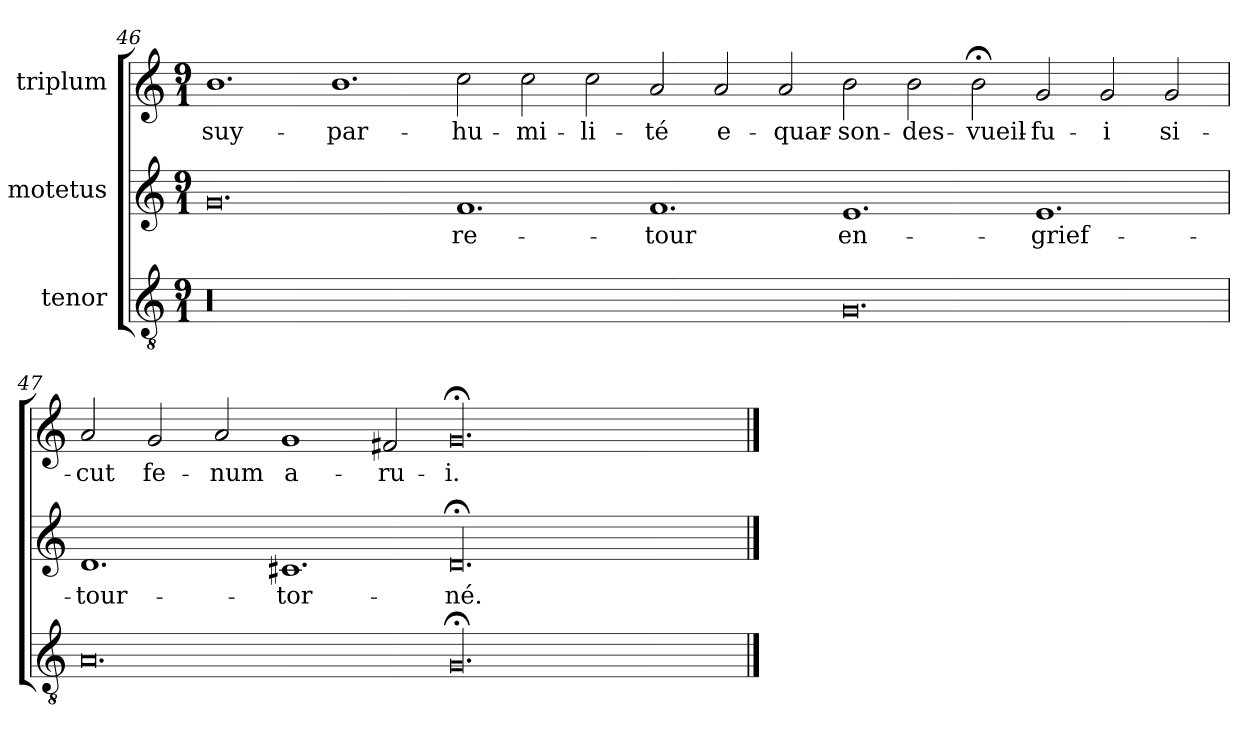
**kern	**kern	**text	**kern	**text
*part3	*part2	*part2	*part1	*part1
*staff3	*staff2	*staff2	*staff1	*staff1
*I"tenor	*I"motetus	*	*I"triplum	*
!!LO:LB:g=z
*clefGv2	*clefG2	*	*clefG2	*
*k[]	*k[]	*	*k[]	*
*C:	*C:	*	*C:	*
*M9/1	*M9/1	*	*M9/1	*
=46	=46	=46	=46	=46
00.r	0.g/	.	1.b\	suy-
.	.	.	1.b\	par-
.	1.f/	re-	2cc\	hu-
.	.	.	2cc\	-mi-
.	.	.	2cc\	-li-
.	1.f/	-tour	2a/	-té
.	.	.	2a/	e-
.	.	.	2a/	quar-
0.G/	1.e/	en-	2b\	son-
.	.	.	2b\	des-
.	.	.	2b;<\	vueil-
.	1.e/	grief-	2g/	fu-
.	.	.	2g/	-i
.	.	.	2g/	si-
=47	=47	=47	=47	=47
0.A/	1.d/	tour-	2a/	-cut
.	.	.	2g/	fe-
.	.	.	2a/	-num
.	1.c#X/	tor-	1g/	a-
.	.	.	2f#X/	-ru-
00.G;</	00.d;</	-né.	00.g;</	-i.
==	==	==	==	==
*-	*-	*-	*-	*-
